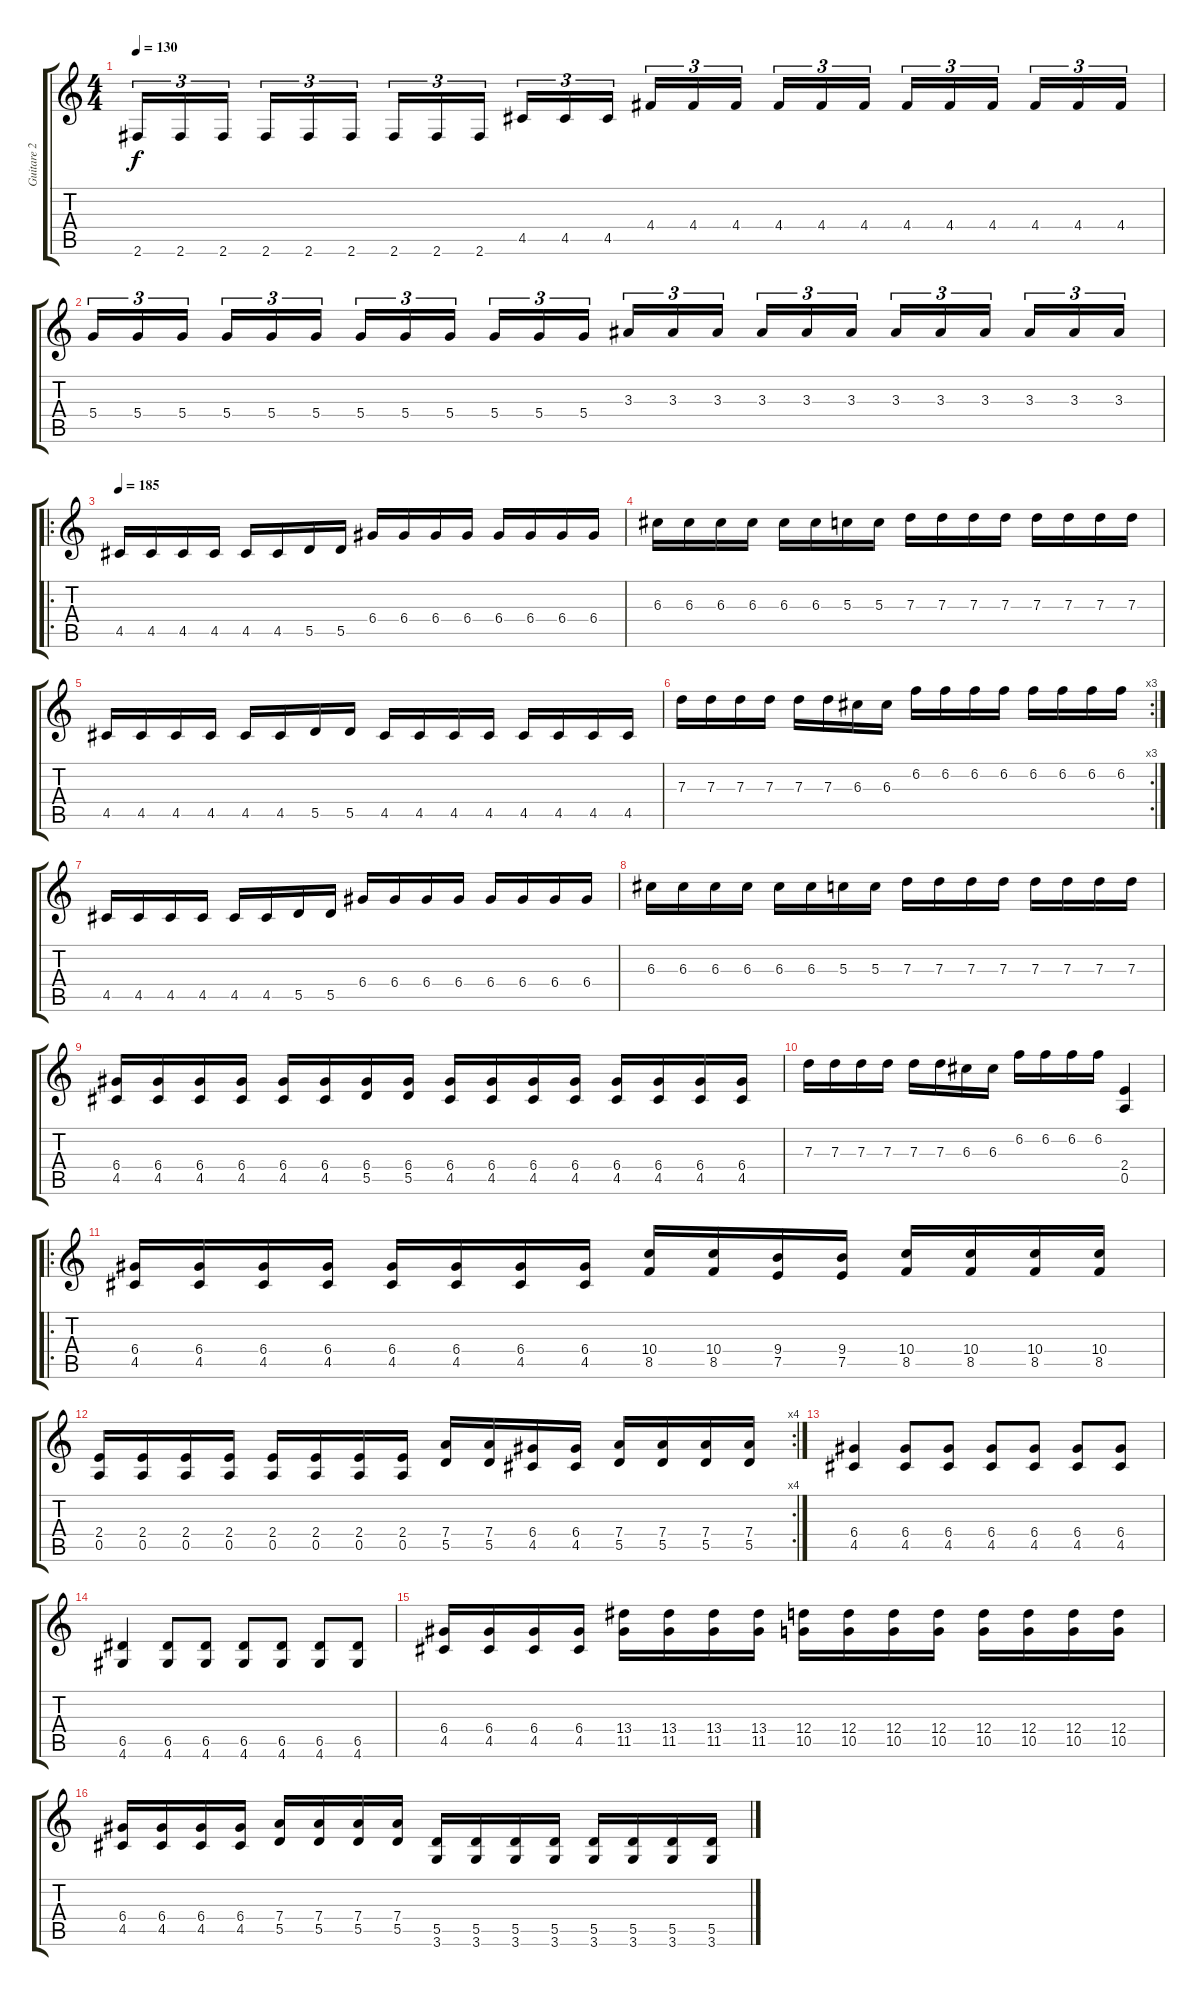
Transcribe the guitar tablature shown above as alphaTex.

\track ("Guitare 2" "Guitare 2") {instrument distortionguitar}
\staff {score tabs}
\tuning (E4 B3 G3 D3 A2 E2) {hide}
\ts (4 4)
\tempo 130
\clef g2
\ks c
2.6.16{tu (3 2) dy f} 2.6.16{tu (3 2)} 2.6.16{tu (3 2) beam splitsecondary} 2.6.16{tu (3 2)} 2.6.16{tu (3 2)} 2.6.16{tu (3 2)} 2.6.16{tu (3 2)} 2.6.16{tu (3 2)} 2.6.16{tu (3 2) beam splitsecondary} 4.5.16{tu (3 2)} 4.5.16{tu (3 2)} 4.5.16{tu (3 2)} 4.4.16{tu (3 2)} 4.4.16{tu (3 2)} 4.4.16{tu (3 2) beam splitsecondary} 4.4.16{tu (3 2)} 4.4.16{tu (3 2)} 4.4.16{tu (3 2)} 4.4.16{tu (3 2)} 4.4.16{tu (3 2)} 4.4.16{tu (3 2) beam splitsecondary} 4.4.16{tu (3 2)} 4.4.16{tu (3 2)} 4.4.16{tu (3 2)} |
5.4.16{tu (3 2)} 5.4.16{tu (3 2)} 5.4.16{tu (3 2) beam splitsecondary} 5.4.16{tu (3 2)} 5.4.16{tu (3 2)} 5.4.16{tu (3 2)} 5.4.16{tu (3 2)} 5.4.16{tu (3 2)} 5.4.16{tu (3 2) beam splitsecondary} 5.4.16{tu (3 2)} 5.4.16{tu (3 2)} 5.4.16{tu (3 2)} 3.3.16{tu (3 2)} 3.3.16{tu (3 2)} 3.3.16{tu (3 2) beam splitsecondary} 3.3.16{tu (3 2)} 3.3.16{tu (3 2)} 3.3.16{tu (3 2)} 3.3.16{tu (3 2)} 3.3.16{tu (3 2)} 3.3.16{tu (3 2) beam splitsecondary} 3.3.16{tu (3 2)} 3.3.16{tu (3 2)} 3.3.16{tu (3 2)} |
\ro
\tempo 185
4.5.16 4.5.16 4.5.16 4.5.16 4.5.16 4.5.16 5.5.16 5.5.16 6.4.16 6.4.16 6.4.16 6.4.16 6.4.16 6.4.16 6.4.16 6.4.16 |
6.3.16 6.3.16 6.3.16 6.3.16 6.3.16 6.3.16 5.3.16 5.3.16 7.3.16 7.3.16 7.3.16 7.3.16 7.3.16 7.3.16 7.3.16 7.3.16 |
4.5.16 4.5.16 4.5.16 4.5.16 4.5.16 4.5.16 5.5.16 5.5.16 4.5.16 4.5.16 4.5.16 4.5.16 4.5.16 4.5.16 4.5.16 4.5.16 |
\rc 3
7.3.16 7.3.16 7.3.16 7.3.16 7.3.16 7.3.16 6.3.16 6.3.16 6.2.16 6.2.16 6.2.16 6.2.16 6.2.16 6.2.16 6.2.16 6.2.16 |
4.5.16 4.5.16 4.5.16 4.5.16 4.5.16 4.5.16 5.5.16 5.5.16 6.4.16 6.4.16 6.4.16 6.4.16 6.4.16 6.4.16 6.4.16 6.4.16 |
6.3.16 6.3.16 6.3.16 6.3.16 6.3.16 6.3.16 5.3.16 5.3.16 7.3.16 7.3.16 7.3.16 7.3.16 7.3.16 7.3.16 7.3.16 7.3.16 |
(6.4 4.5).16 (6.4 4.5).16 (6.4 4.5).16 (6.4 4.5).16 (6.4 4.5).16 (6.4 4.5).16 (6.4 5.5).16 (6.4 5.5).16 (6.4 4.5).16 (6.4 4.5).16 (6.4 4.5).16 (6.4 4.5).16 (6.4 4.5).16 (6.4 4.5).16 (6.4 4.5).16 (6.4 4.5).16 |
7.3.16 7.3.16 7.3.16 7.3.16 7.3.16 7.3.16 6.3.16 6.3.16 6.2.16 6.2.16 6.2.16 6.2.16 (2.4 0.5).4 |
\ro
(6.4 4.5).16 (6.4 4.5).16 (6.4 4.5).16 (6.4 4.5).16 (6.4 4.5).16 (6.4 4.5).16 (6.4 4.5).16 (6.4 4.5).16 (10.4 8.5).16 (10.4 8.5).16 (9.4 7.5).16 (9.4 7.5).16 (10.4 8.5).16 (10.4 8.5).16 (10.4 8.5).16 (10.4 8.5).16 |
\rc 4
(2.4 0.5).16 (2.4 0.5).16 (2.4 0.5).16 (2.4 0.5).16 (2.4 0.5).16 (2.4 0.5).16 (2.4 0.5).16 (2.4 0.5).16 (7.4 5.5).16 (7.4 5.5).16 (6.4 4.5).16 (6.4 4.5).16 (7.4 5.5).16 (7.4 5.5).16 (7.4 5.5).16 (7.4 5.5).16 |
(6.4 4.5).4 (6.4 4.5).8 (6.4 4.5).8 (6.4 4.5).8 (6.4 4.5).8 (6.4 4.5).8 (6.4 4.5).8 |
(6.5 4.6).4 (6.5 4.6).8 (6.5 4.6).8 (6.5 4.6).8 (6.5 4.6).8 (6.5 4.6).8 (6.5 4.6).8 |
(6.4 4.5).16 (6.4 4.5).16 (6.4 4.5).16 (6.4 4.5).16 (13.4 11.5).16 (13.4 11.5).16 (13.4 11.5).16 (13.4 11.5).16 (12.4 10.5).16 (12.4 10.5).16 (12.4 10.5).16 (12.4 10.5).16 (12.4 10.5).16 (12.4 10.5).16 (12.4 10.5).16 (12.4 10.5).16 |
(6.4 4.5).16 (6.4 4.5).16 (6.4 4.5).16 (6.4 4.5).16 (7.4 5.5).16 (7.4 5.5).16 (7.4 5.5).16 (7.4 5.5).16 (5.5 3.6).16 (5.5 3.6).16 (5.5 3.6).16 (5.5 3.6).16 (5.5 3.6).16 (5.5 3.6).16 (5.5 3.6).16 (5.5 3.6).16
